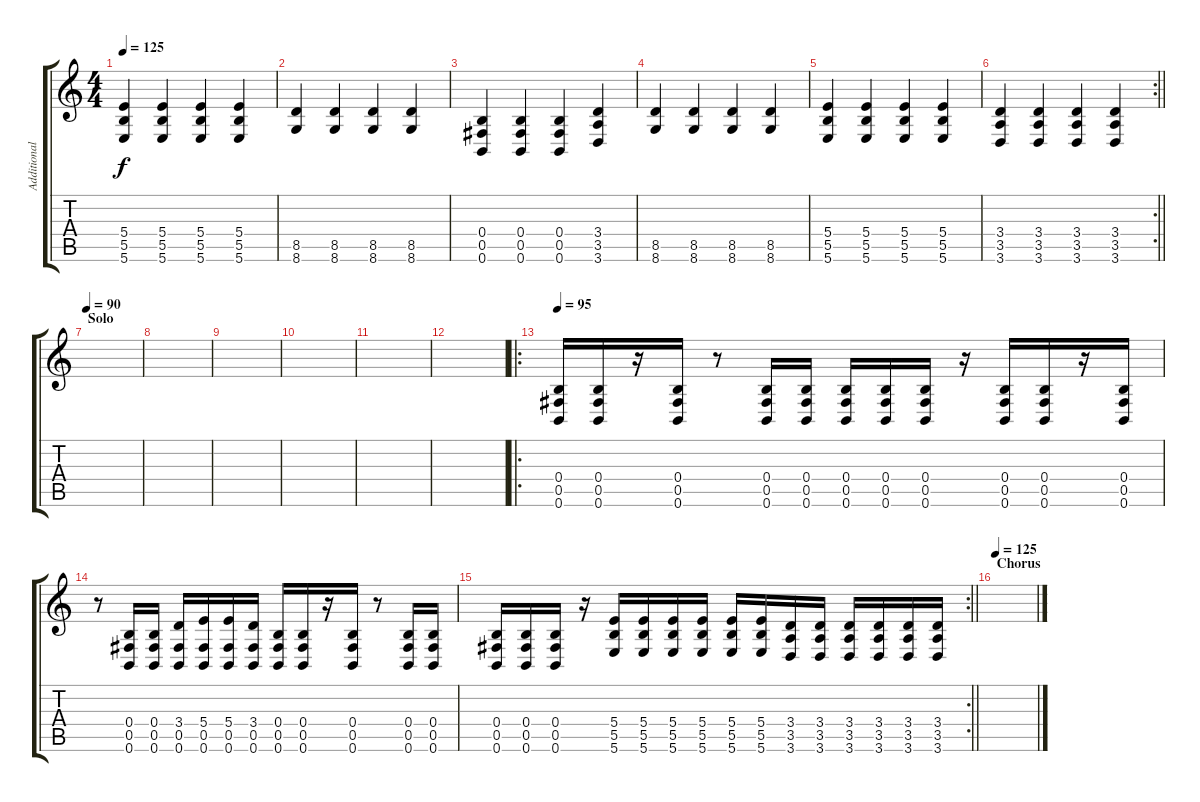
\track ("Additional Guitar" "Additional") {instrument distortionguitar}
\staff {score tabs}
\tuning (Db4 Ab3 E3 B2 Gb2 B1) {hide}
\ts (4 4)
\tempo 125
\clef g2
\ks c
(5.4 5.5 5.6).4{dy f} (5.4 5.5 5.6).4 (5.4 5.5 5.6).4 (5.4 5.5 5.6).4 |
(8.5 8.6).4 (8.5 8.6).4 (8.5 8.6).4 (8.5 8.6).4 |
(0.4 0.5 0.6).4 (0.4 0.5 0.6).4 (0.4 0.5 0.6).4 (3.4 3.5 3.6).4 |
(8.5 8.6).4 (8.5 8.6).4 (8.5 8.6).4 (8.5 8.6).4 |
(5.4 5.5 5.6).4 (5.4 5.5 5.6).4 (5.4 5.5 5.6).4 (5.4 5.5 5.6).4 |
\rc 2
\barLineRight lightlight
(3.4 3.5 3.6).4 (3.4 3.5 3.6).4 (3.4 3.5 3.6).4 (3.4 3.5 3.6).4 |
\section ("" "Solo")
\tempo 90
|
|
|
|
|
|
\ro
\tempo 95
(0.4 0.5 0.6).16 (0.4 0.5 0.6).16 r.16 (0.4 0.5 0.6).16 r.8 (0.4 0.5 0.6).16 (0.4 0.5 0.6).16 (0.4 0.5 0.6).16 (0.4 0.5 0.6).16 (0.4 0.5 0.6).16 r.16 (0.4 0.5 0.6).16 (0.4 0.5 0.6).16 r.16 (0.4 0.5 0.6).16 |
r.8 (0.4 0.5 0.6).16 (0.4 0.5 0.6).16 (3.4 0.5 0.6).16 (5.4 0.5 0.6).16 (5.4 0.5 0.6).16 (3.4 0.5 0.6).16 (0.4 0.5 0.6).16 (0.4 0.5 0.6).16 r.16 (0.4 0.5 0.6).16 r.8 (0.4 0.5 0.6).16 (0.4 0.5 0.6).16 |
\rc 2
\barLineRight lightlight
(0.4 0.5 0.6).16 (0.4 0.5 0.6).16 (0.4 0.5 0.6).16 r.16 (5.4 5.5 5.6).16 (5.4 5.5 5.6).16 (5.4 5.5 5.6).16 (5.4 5.5 5.6).16 (5.4 5.5 5.6).16 (5.4 5.5 5.6).16 (3.4 3.5 3.6).16 (3.4 3.5 3.6).16 (3.4 3.5 3.6).16 (3.4 3.5 3.6).16 (3.4 3.5 3.6).16 (3.4 3.5 3.6).16 |
\section ("" "Chorus")
\tempo 125
